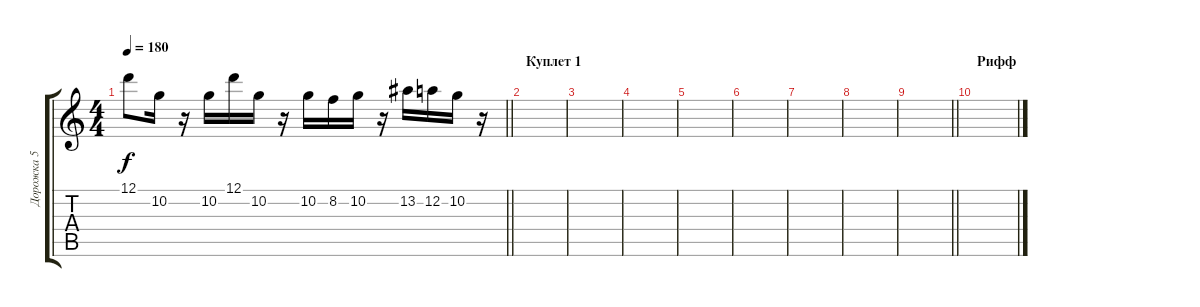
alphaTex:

\track ("Дорожка 5" "Дорожка 5") {instrument banjo}
\staff {score tabs}
\tuning (D4 A3 F3 C3 G2 D2) {hide}
\displaytranspose 12
\ts (4 4)
\tempo 180
\clef g2
\barLineRight lightlight
\ks c
12.1.8{dy f} 10.2.16 r.16 10.2.16 12.1.16 10.2.16 r.16 10.2.16 8.2.16 10.2.16 r.16 13.2.16 12.2.16 10.2.16 r.16 |
\section ("" "Куплет 1")
|
|
|
|
|
|
|
\barLineRight lightlight
|
\section ("" "Рифф")
